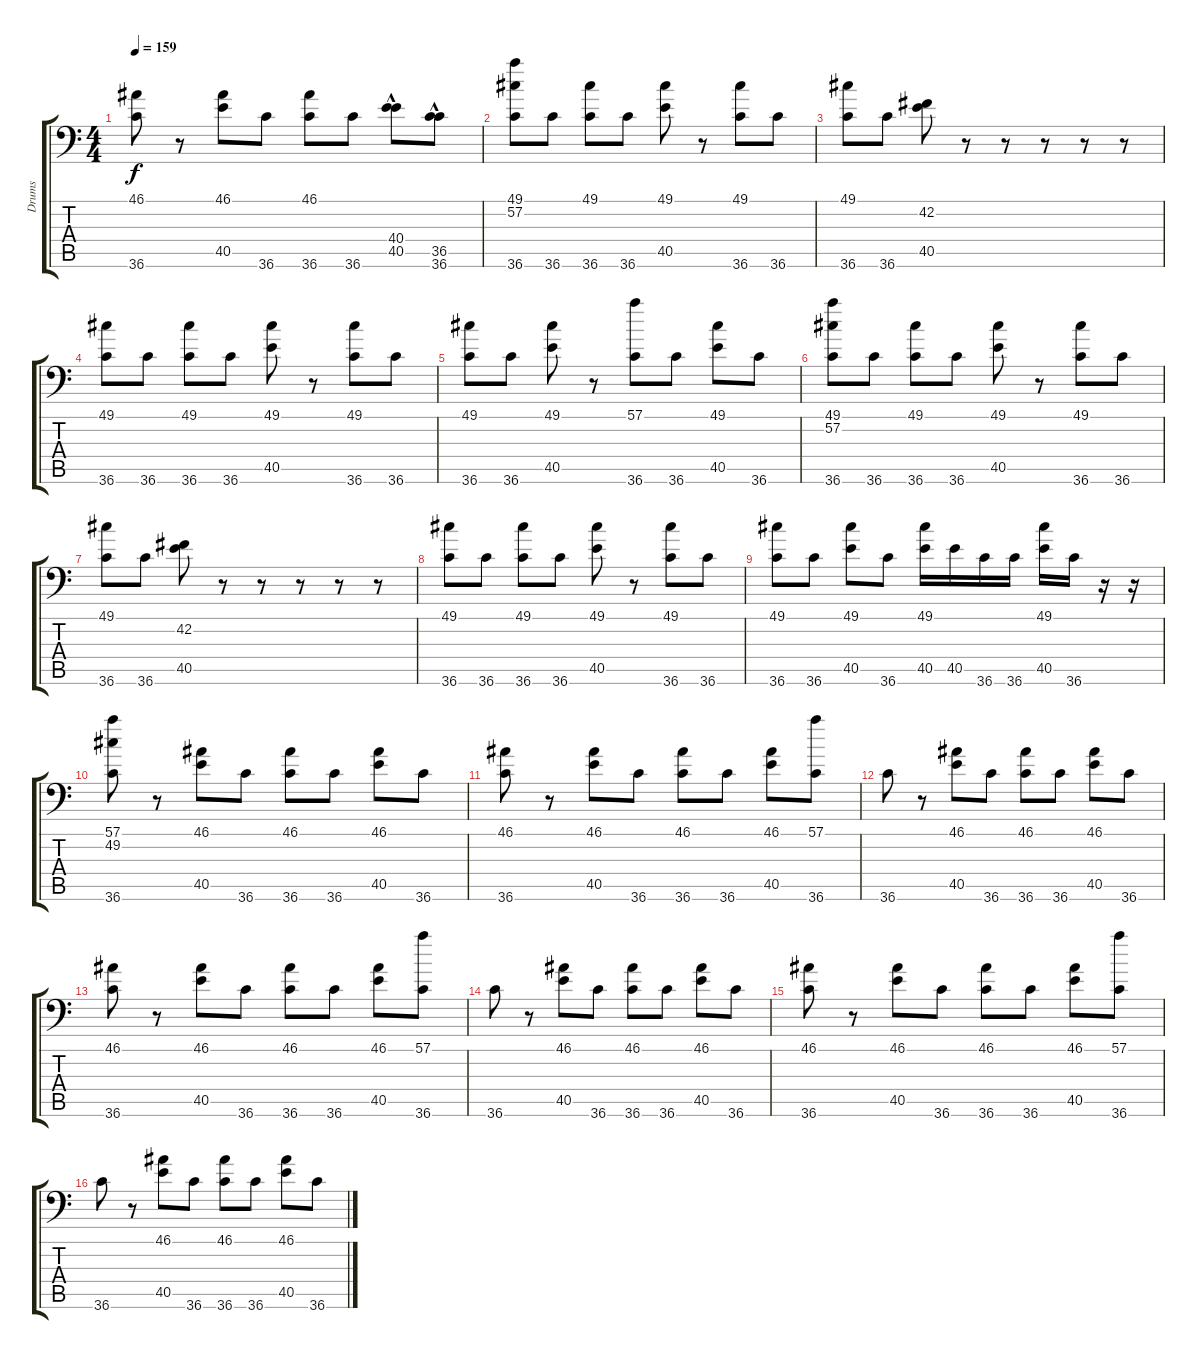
\track ("Drums" "Drums") {instrument acousticgrandpiano}
\staff {score tabs}
\tuning (C-1 C-1 C-1 C-1 C-1 C-1) {hide}
\ts (4 4)
\tempo 159
\clef f4
\ks c
(46.1 36.6).8{dy f} r.8 (46.1 40.5).8 36.6.8 (46.1 36.6).8 36.6.8 (40.4{hac} 40.5{hac}).8 (36.5{hac} 36.6{hac}).8 |
(49.1 57.2 36.6).8 36.6.8 (49.1 36.6).8 36.6.8 (49.1 40.5).8 r.8 (49.1 36.6).8 36.6.8 |
(49.1 36.6).8 36.6.8 (42.2 40.5).8 r.8 r.8 r.8 r.8 r.8 |
(49.1 36.6).8 36.6.8 (49.1 36.6).8 36.6.8 (49.1 40.5).8 r.8 (49.1 36.6).8 36.6.8 |
(49.1 36.6).8 36.6.8 (49.1 40.5).8 r.8 (57.1 36.6).8 36.6.8 (49.1 40.5).8 36.6.8 |
(49.1 57.2 36.6).8 36.6.8 (49.1 36.6).8 36.6.8 (49.1 40.5).8 r.8 (49.1 36.6).8 36.6.8 |
(49.1 36.6).8 36.6.8 (42.2 40.5).8 r.8 r.8 r.8 r.8 r.8 |
(49.1 36.6).8 36.6.8 (49.1 36.6).8 36.6.8 (49.1 40.5).8 r.8 (49.1 36.6).8 36.6.8 |
(49.1 36.6).8 36.6.8 (49.1 40.5).8 36.6.8 (49.1 40.5).16 40.5.16 36.6.16 36.6.16 (49.1 40.5).16 36.6.16 r.16 r.16 |
(57.1 49.2 36.6).8 r.8 (46.1 40.5).8 36.6.8 (46.1 36.6).8 36.6.8 (46.1 40.5).8 36.6.8 |
(46.1 36.6).8 r.8 (46.1 40.5).8 36.6.8 (46.1 36.6).8 36.6.8 (46.1 40.5).8 (57.1 36.6).8 |
36.6.8 r.8 (46.1 40.5).8 36.6.8 (46.1 36.6).8 36.6.8 (46.1 40.5).8 36.6.8 |
(46.1 36.6).8 r.8 (46.1 40.5).8 36.6.8 (46.1 36.6).8 36.6.8 (46.1 40.5).8 (57.1 36.6).8 |
36.6.8 r.8 (46.1 40.5).8 36.6.8 (46.1 36.6).8 36.6.8 (46.1 40.5).8 36.6.8 |
(46.1 36.6).8 r.8 (46.1 40.5).8 36.6.8 (46.1 36.6).8 36.6.8 (46.1 40.5).8 (57.1 36.6).8 |
36.6.8 r.8 (46.1 40.5).8 36.6.8 (46.1 36.6).8 36.6.8 (46.1 40.5).8 36.6.8
